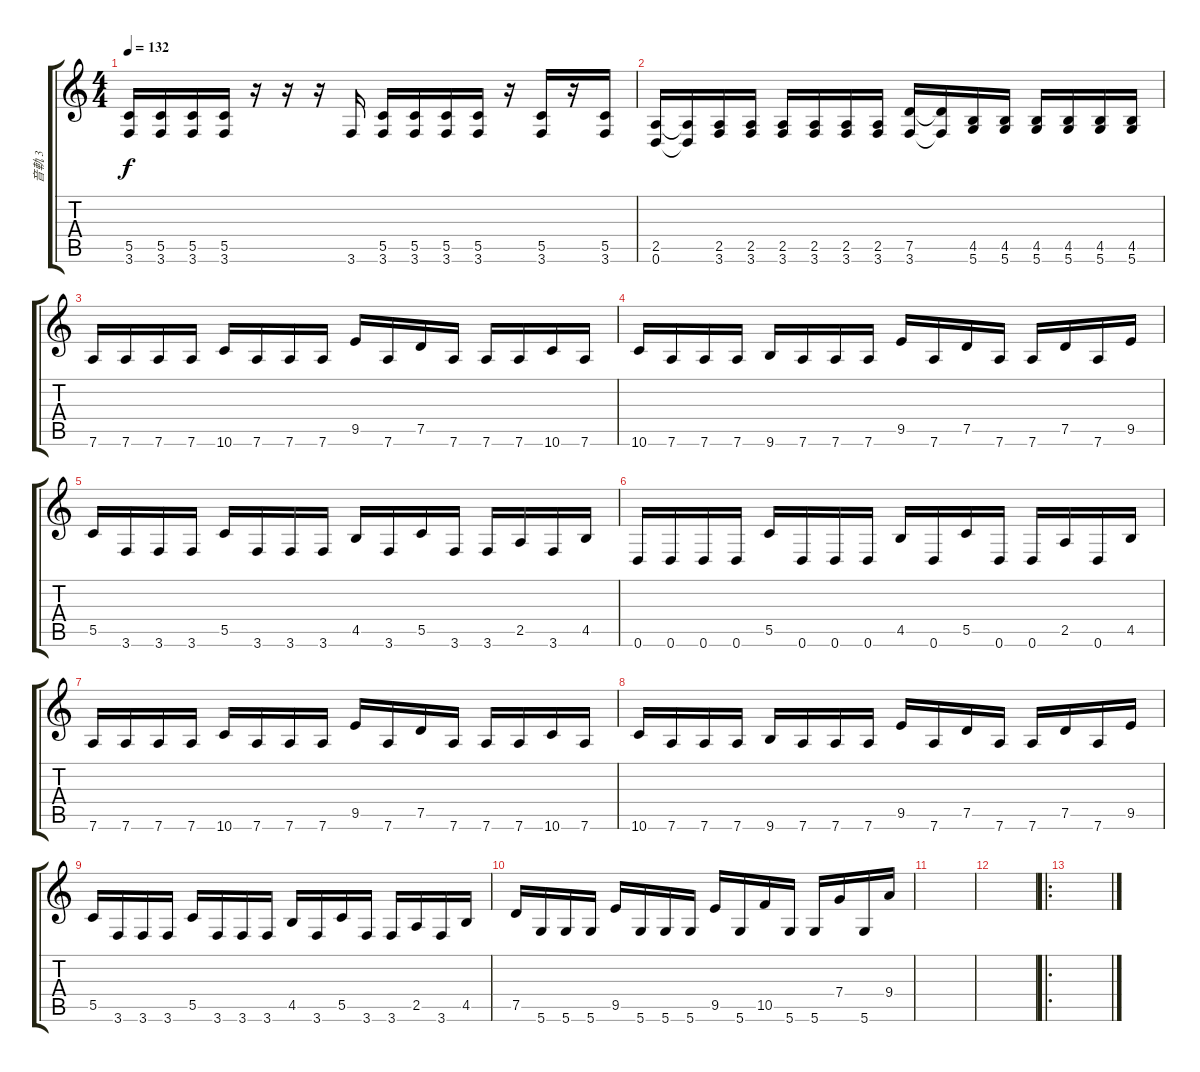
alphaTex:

\track ("音軌 3" "音軌 3") {instrument distortionguitar}
\staff {score tabs}
\tuning (D4 A3 F3 C3 G2 D2) {hide}
\ts (4 4)
\tempo 132
\clef g2
\ks c
(5.5 3.6).16{dy f} (5.5 3.6).16 (5.5 3.6).16 (5.5 3.6).16 r.16 r.16 r.16 3.6.16 (5.5 3.6).16 (5.5 3.6).16 (5.5 3.6).16 (5.5 3.6).16 r.16 (5.5 3.6).16 r.16 (5.5 3.6).16 |
(2.5 0.6).16 (2.5{t} 0.6{t}).16 (2.5 3.6).16 (2.5 3.6).16 (2.5 3.6).16 (2.5 3.6).16 (2.5 3.6).16 (2.5 3.6).16 (7.5 3.6).16 (7.5{t} 3.6{t}).16 (4.5 5.6).16 (4.5 5.6).16 (4.5 5.6).16 (4.5 5.6).16 (4.5 5.6).16 (4.5 5.6).16 |
7.6.16 7.6.16 7.6.16 7.6.16 10.6.16 7.6.16 7.6.16 7.6.16 9.5.16 7.6.16 7.5.16 7.6.16 7.6.16 7.6.16 10.6.16 7.6.16 |
10.6.16 7.6.16 7.6.16 7.6.16 9.6.16 7.6.16 7.6.16 7.6.16 9.5.16 7.6.16 7.5.16 7.6.16 7.6.16 7.5.16 7.6.16 9.5.16 |
5.5.16 3.6.16 3.6.16 3.6.16 5.5.16 3.6.16 3.6.16 3.6.16 4.5.16 3.6.16 5.5.16 3.6.16 3.6.16 2.5.16 3.6.16 4.5.16 |
0.6.16 0.6.16 0.6.16 0.6.16 5.5.16 0.6.16 0.6.16 0.6.16 4.5.16 0.6.16 5.5.16 0.6.16 0.6.16 2.5.16 0.6.16 4.5.16 |
7.6.16 7.6.16 7.6.16 7.6.16 10.6.16 7.6.16 7.6.16 7.6.16 9.5.16 7.6.16 7.5.16 7.6.16 7.6.16 7.6.16 10.6.16 7.6.16 |
10.6.16 7.6.16 7.6.16 7.6.16 9.6.16 7.6.16 7.6.16 7.6.16 9.5.16 7.6.16 7.5.16 7.6.16 7.6.16 7.5.16 7.6.16 9.5.16 |
5.5.16 3.6.16 3.6.16 3.6.16 5.5.16 3.6.16 3.6.16 3.6.16 4.5.16 3.6.16 5.5.16 3.6.16 3.6.16 2.5.16 3.6.16 4.5.16 |
7.5.16 5.6.16 5.6.16 5.6.16 9.5.16 5.6.16 5.6.16 5.6.16 9.5.16 5.6.16 10.5.16 5.6.16 5.6.16 7.4.16 5.6.16 9.4.16 |
|
|
\ro
